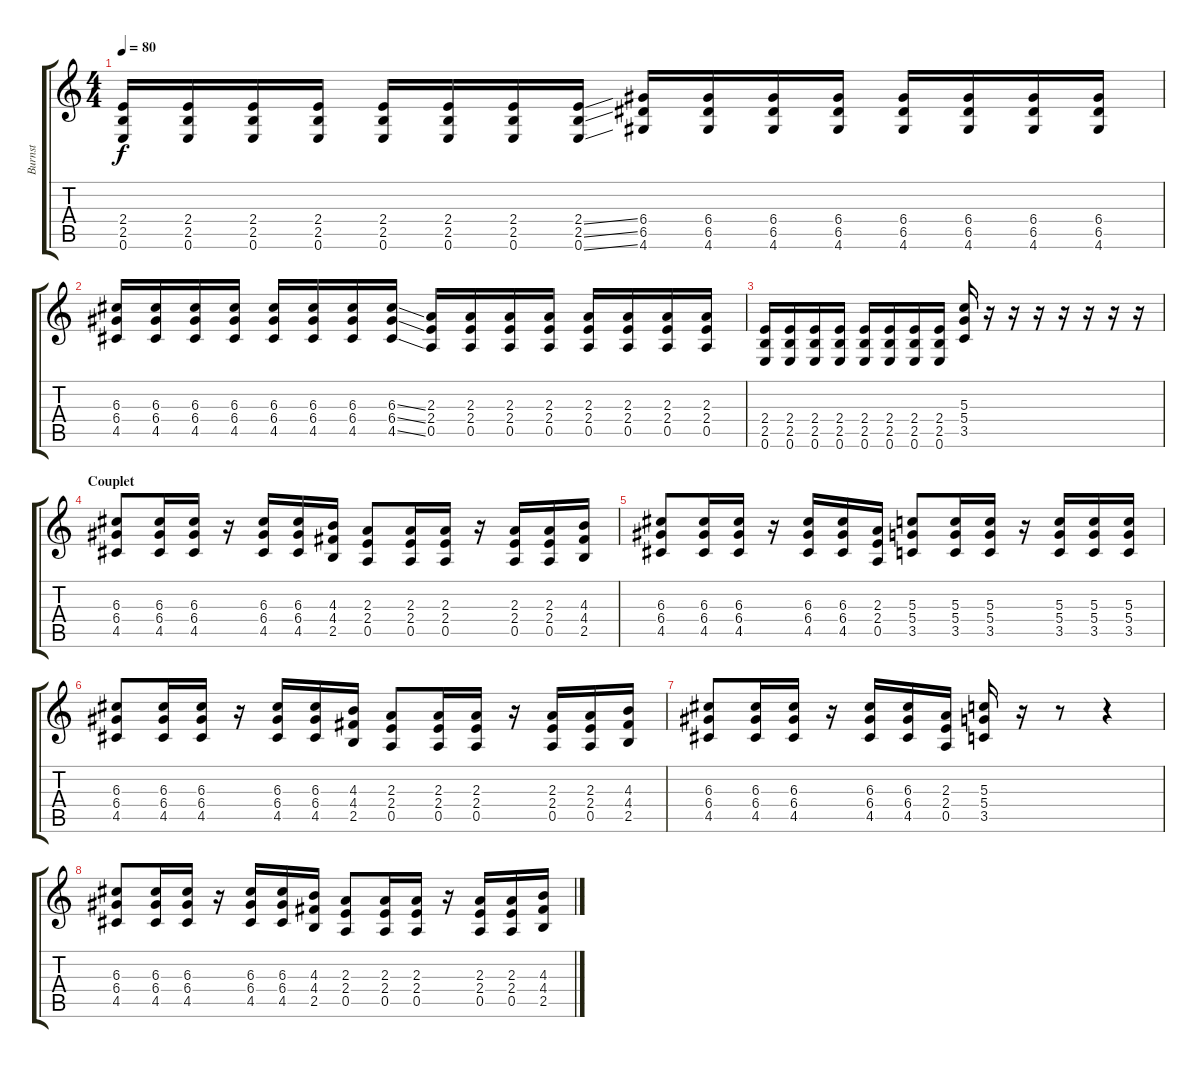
\track ("Burnst" "Burnst") {instrument overdrivenguitar}
\staff {score tabs}
\tuning (E4 B3 G3 D3 A2 E2) {hide}
\ts (4 4)
\tempo 80
\clef g2
\ks c
(2.4 2.5 0.6).16{dy f} (2.4 2.5 0.6).16 (2.4 2.5 0.6).16 (2.4 2.5 0.6).16 (2.4 2.5 0.6).16 (2.4 2.5 0.6).16 (2.4 2.5 0.6).16 (2.4{ss} 2.5{ss} 0.6{ss}).16 (6.4 6.5 4.6).16 (6.4 6.5 4.6).16 (6.4 6.5 4.6).16 (6.4 6.5 4.6).16 (6.4 6.5 4.6).16 (6.4 6.5 4.6).16 (6.4 6.5 4.6).16 (6.4 6.5 4.6).16 |
(6.3 6.4 4.5).16 (6.3 6.4 4.5).16 (6.3 6.4 4.5).16 (6.3 6.4 4.5).16 (6.3 6.4 4.5).16 (6.3 6.4 4.5).16 (6.3 6.4 4.5).16 (6.3{ss} 6.4{ss} 4.5{ss}).16 (2.3 2.4 0.5).16 (2.3 2.4 0.5).16 (2.3 2.4 0.5).16 (2.3 2.4 0.5).16 (2.3 2.4 0.5).16 (2.3 2.4 0.5).16 (2.3 2.4 0.5).16 (2.3 2.4 0.5).16 |
(2.4 2.5 0.6).16 (2.4 2.5 0.6).16 (2.4 2.5 0.6).16 (2.4 2.5 0.6).16 (2.4 2.5 0.6).16 (2.4 2.5 0.6).16 (2.4 2.5 0.6).16 (2.4 2.5 0.6).16 (5.3 5.4 3.5).16 r.16 r.16 r.16 r.16 r.16 r.16 r.16 |
\section ("" "Couplet")
(6.3 6.4 4.5).8 (6.3 6.4 4.5).16 (6.3 6.4 4.5).16 r.16 (6.3 6.4 4.5).16 (6.3 6.4 4.5).16 (4.3 4.4 2.5).16 (2.3 2.4 0.5).8 (2.3 2.4 0.5).16 (2.3 2.4 0.5).16 r.16 (2.3 2.4 0.5).16 (2.3 2.4 0.5).16 (4.3 4.4 2.5).16 |
(6.3 6.4 4.5).8 (6.3 6.4 4.5).16 (6.3 6.4 4.5).16 r.16 (6.3 6.4 4.5).16 (6.3 6.4 4.5).16 (2.3 2.4 0.5).16 (5.3 5.4 3.5).8 (5.3 5.4 3.5).16 (5.3 5.4 3.5).16 r.16 (5.3 5.4 3.5).16 (5.3 5.4 3.5).16 (5.3 5.4 3.5).16 |
(6.3 6.4 4.5).8 (6.3 6.4 4.5).16 (6.3 6.4 4.5).16 r.16 (6.3 6.4 4.5).16 (6.3 6.4 4.5).16 (4.3 4.4 2.5).16 (2.3 2.4 0.5).8 (2.3 2.4 0.5).16 (2.3 2.4 0.5).16 r.16 (2.3 2.4 0.5).16 (2.3 2.4 0.5).16 (4.3 4.4 2.5).16 |
(6.3 6.4 4.5).8 (6.3 6.4 4.5).16 (6.3 6.4 4.5).16 r.16 (6.3 6.4 4.5).16 (6.3 6.4 4.5).16 (2.3 2.4 0.5).16 (5.3 5.4 3.5).16 r.16 r.8 r.4 |
(6.3 6.4 4.5).8 (6.3 6.4 4.5).16 (6.3 6.4 4.5).16 r.16 (6.3 6.4 4.5).16 (6.3 6.4 4.5).16 (4.3 4.4 2.5).16 (2.3 2.4 0.5).8 (2.3 2.4 0.5).16 (2.3 2.4 0.5).16 r.16 (2.3 2.4 0.5).16 (2.3 2.4 0.5).16 (4.3 4.4 2.5).16
